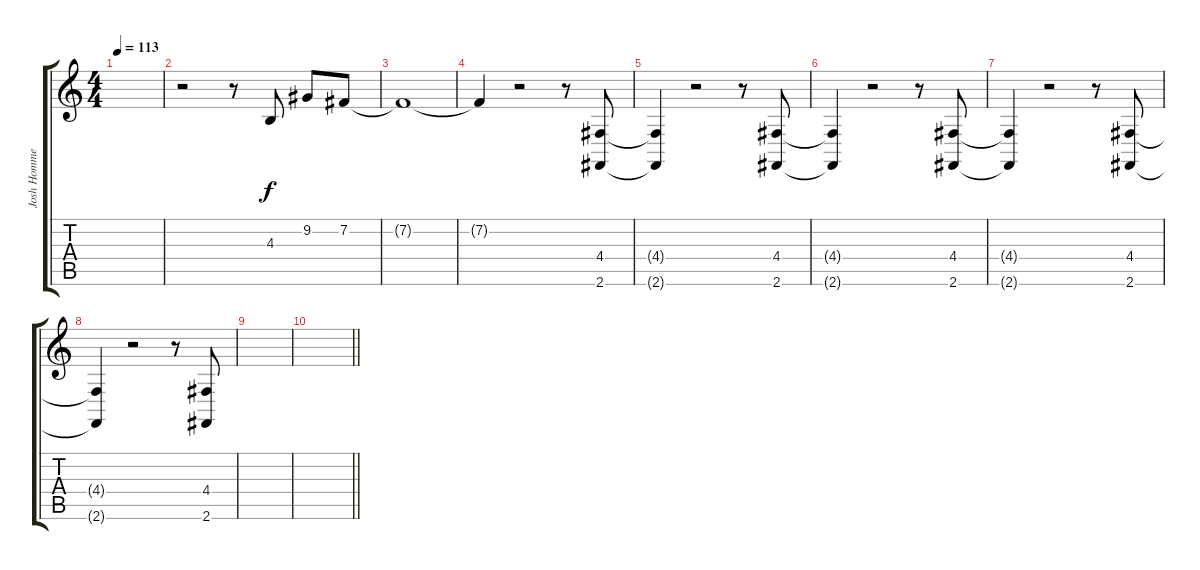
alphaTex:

\track ("Josh Homme Vocal" "Josh Homme") {instrument tenorsax}
\staff {score tabs}
\tuning (E4 B3 G3 D3 A2 E2) {hide}
\ts (4 4)
\tempo 113
\clef g2
\ks c
|
r.2 r.8 4.3.8 9.2.8 7.2.8 |
7.2{t}.1 |
7.2{t}.4 r.2 r.8 (4.4 2.6).8 |
(4.4{t} 2.6{t}).4 r.2 r.8 (4.4 2.6).8 |
(4.4{t} 2.6{t}).4 r.2 r.8 (4.4 2.6).8 |
(4.4{t} 2.6{t}).4 r.2 r.8 (4.4 2.6).8 |
(4.4{t} 2.6{t}).4 r.2 r.8 (4.4 2.6).8 |
|
\barLineRight lightlight
